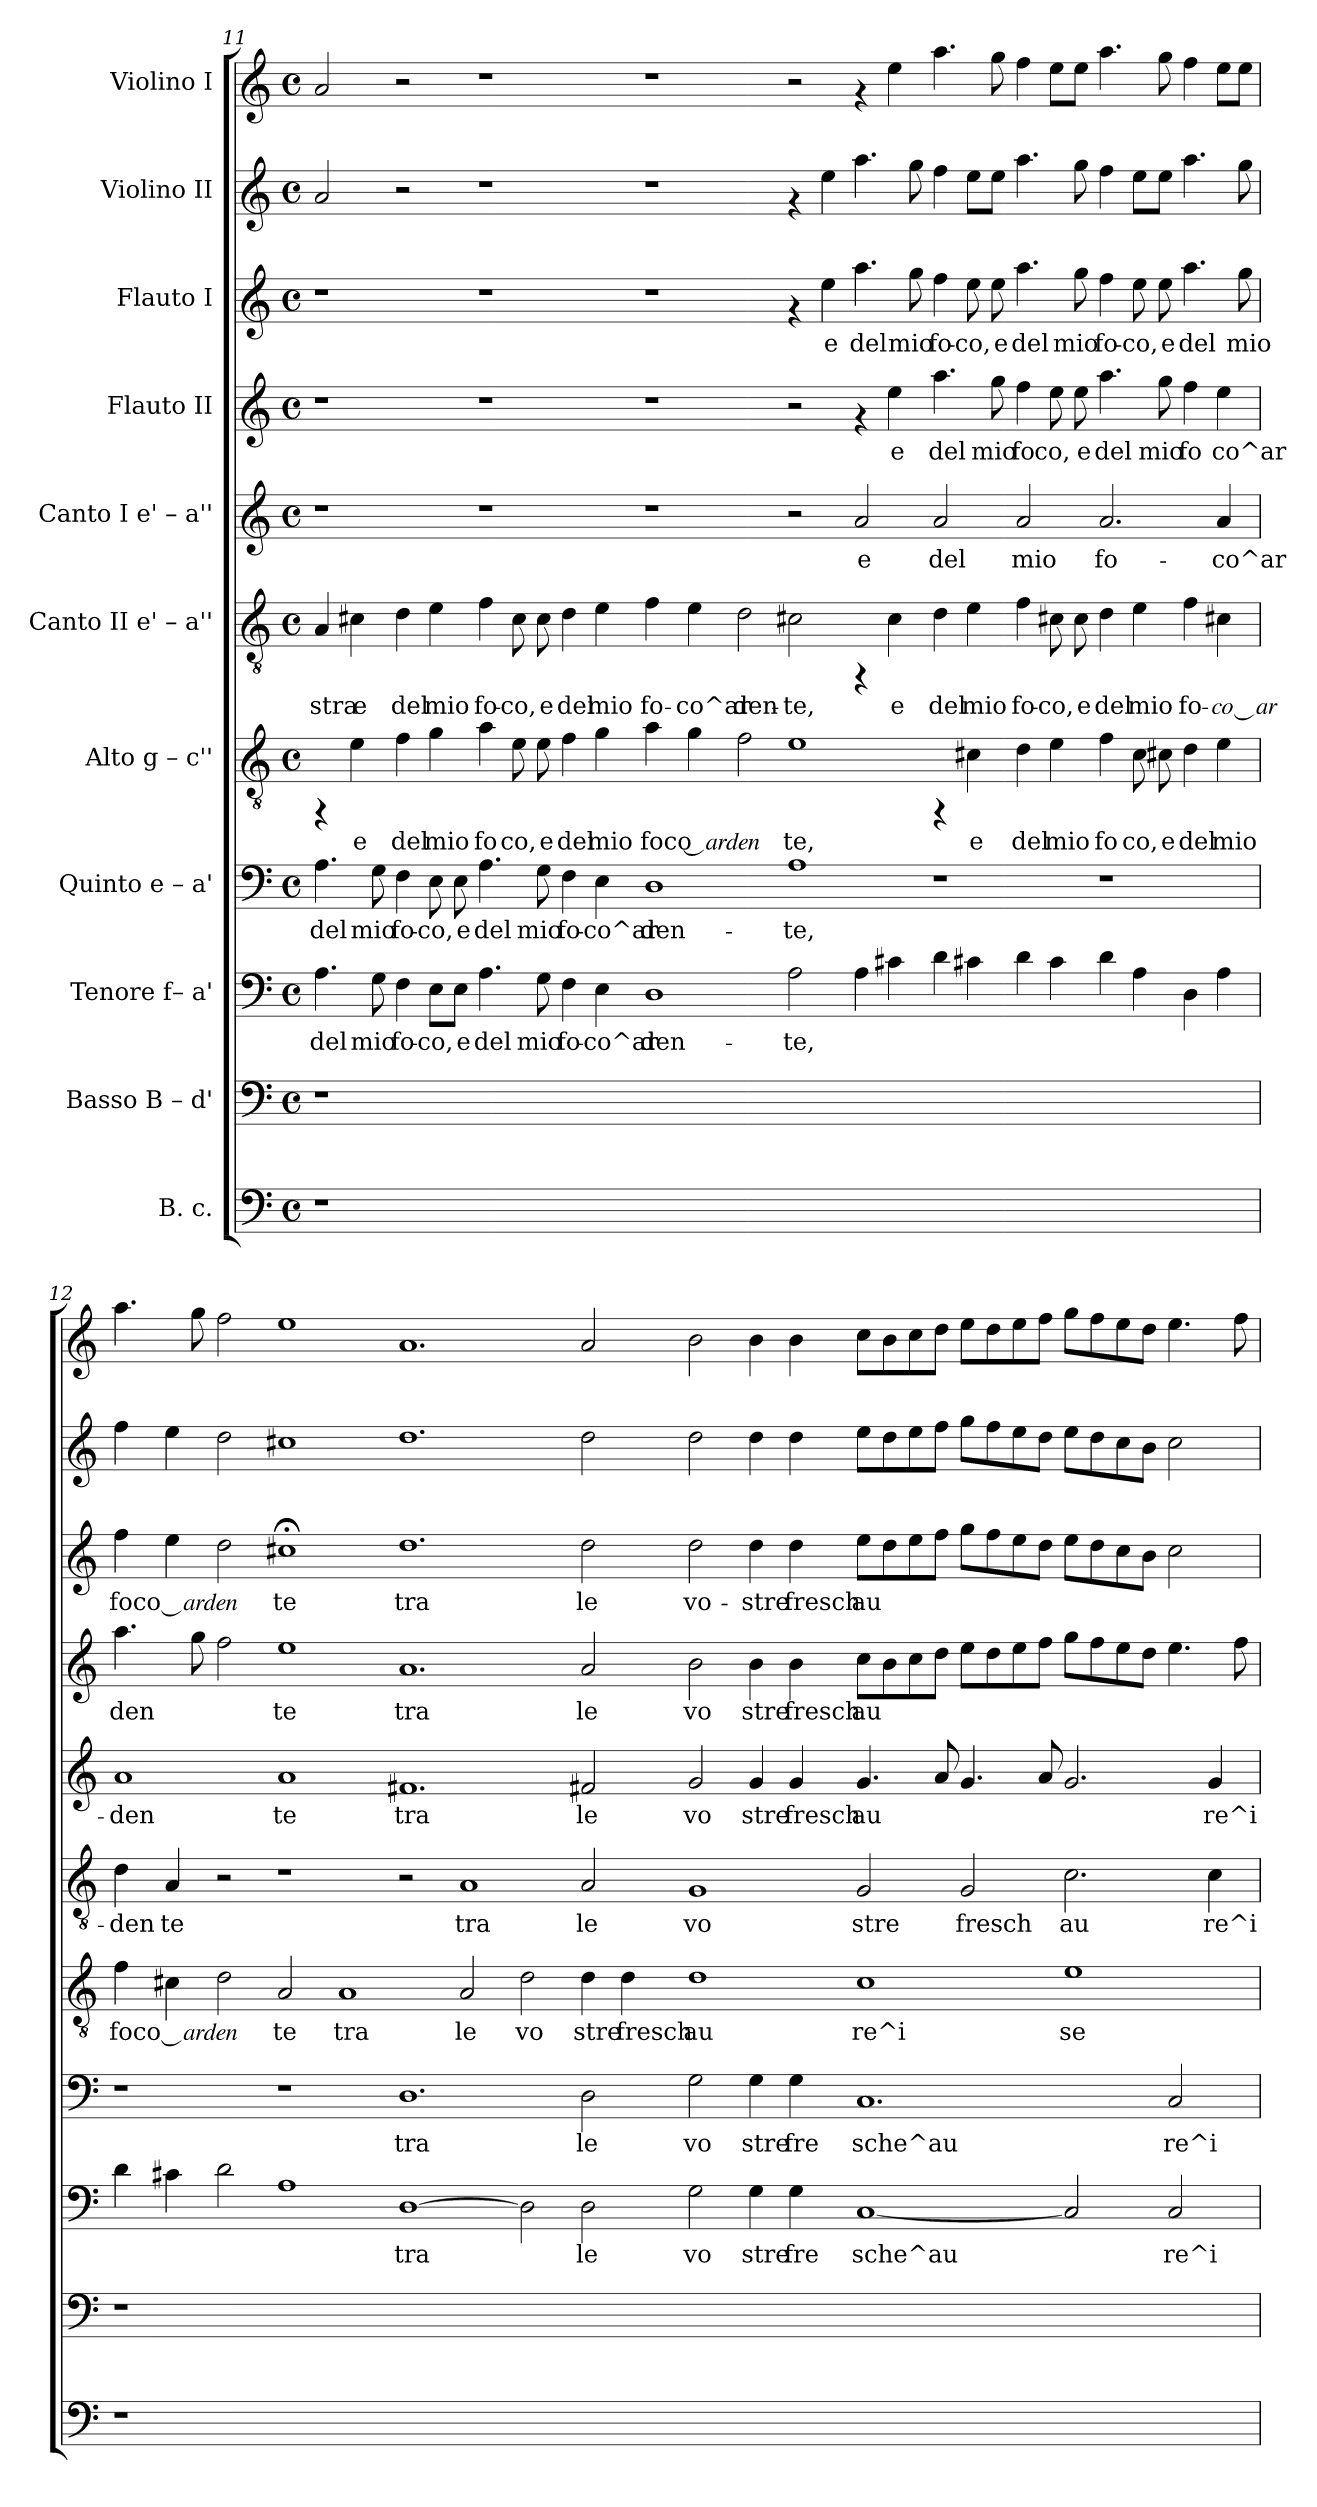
**kern	**kern	**kern	**text	**kern	**text	**kern	**text	**kern	**text	**kern	**text	**kern	**text	**kern	**text	**kern	**kern
*part11	*part10	*part9	*part9	*part8	*part8	*part7	*part7	*part6	*part6	*part5	*part5	*part4	*part4	*part3	*part3	*part2	*part1
*staff11	*staff10	*staff9	*staff9	*staff8	*staff8	*staff7	*staff7	*staff6	*staff6	*staff5	*staff5	*staff4	*staff4	*staff3	*staff3	*staff2	*staff1
*I"B. c.	*I"Basso  B – d'	*I"Tenore  f– a'	*	*I"Quinto  e – a'	*	*I"Alto  g – c''	*	*I"Canto II  e' – a''	*	*I"Canto I  e' – a''	*	*I"Flauto II	*	*I"Flauto I	*	*I"Violino II	*I"Violino I
!!LO:LB:g=z
*clefF4	*clefF4	*clefF4	*	*clefF4	*	*clefGv2	*	*clefGv2	*	*clefG2	*	*clefG2	*	*clefG2	*	*clefG2	*clefG2
*k[]	*k[]	*k[]	*	*k[]	*	*k[]	*	*k[]	*	*k[]	*	*k[]	*	*k[]	*	*k[]	*k[]
*C:	*C:	*C:	*	*C:	*	*C:	*	*C:	*	*C:	*	*C:	*	*C:	*	*C:	*C:
*M4/4	*M4/4	*M4/4	*	*M4/4	*	*M4/4	*	*M4/4	*	*M4/4	*	*M4/4	*	*M4/4	*	*M4/4	*M4/4
*met(c)	*met(c)	*met(c)	*	*met(c)	*	*met(c)	*	*met(c)	*	*met(c)	*	*met(c)	*	*met(c)	*	*met(c)	*met(c)
=11	=11	=11	=11	=11	=11	=11	=11	=11	=11	=11	=11	=11	=11	=11	=11	=11	=11
!	!	!	!LO:LY:a:rj	!	!LO:LY:b:rj	!	!	!	!LO:LY:b:rj	!	!	!	!	!	!	!	!
1r	1r	4.A\	del	4.A\	del	4rFF	.	4A/	stra	1r	.	1r	.	1r	.	2a/	2a/
!	!	!	!	!	!	!	!LO:LY:b:rj	!	!LO:LY:b:rj	!	!	!	!	!	!	!	!
.	.	.	.	.	.	4e\	e	4c#X\	e	.	.	.	.	.	.	.	.
!	!	!	!LO:LY:a:rj	!	!LO:LY:b:rj	!	!	!	!	!	!	!	!	!	!	!	!
.	.	8G\	mio	8G\	mio	.	.	.	.	.	.	.	.	.	.	.	.
!	!	!	!LO:LY:a:rj	!	!LO:LY:b:rj	!	!LO:LY:b:rj	!	!LO:LY:b:rj	!	!	!	!	!	!	!	!
.	.	4F\	fo-	4F\	fo-	4f\	del	4d\	del	.	.	.	.	.	.	2r	2r
!	!	!	!LO:LY:a:rj	!	!LO:LY:b:rj	!	!LO:LY:b:rj	!	!LO:LY:b:rj	!	!	!	!	!	!	!	!
.	.	8E\L	-co,	8E\	-co,	4g\	mio	4e\	mio	.	.	.	.	.	.	.	.
!	!	!	!LO:LY:a:rj	!	!LO:LY:b:rj	!	!	!	!	!	!	!	!	!	!	!	!
.	.	8E\J	e	8E\	e	.	.	.	.	.	.	.	.	.	.	.	.
!	!	!	!LO:LY:a:rj	!	!LO:LY:b:rj	!	!LO:LY:b:rj	!	!LO:LY:b:rj	!	!	!	!	!	!	!	!
00ryy	00ryy	4.A\	del	4.A\	del	4a\	fo	4f\	fo-	1r	.	1r	.	1r	.	1r	1r
!	!	!	!	!	!	!	!LO:LY:b:rj	!	!LO:LY:b:rj	!	!	!	!	!	!	!	!
.	.	.	.	.	.	8e\	co,	8c#\	-co,	.	.	.	.	.	.	.	.
!	!	!	!LO:LY:a:rj	!	!LO:LY:b:rj	!	!LO:LY:b:rj	!	!LO:LY:b:rj	!	!	!	!	!	!	!	!
.	.	8G\	mio	8G\	mio	8e\	e	8c#\	e	.	.	.	.	.	.	.	.
!	!	!	!LO:LY:a:rj	!	!LO:LY:b:rj	!	!LO:LY:b:rj	!	!LO:LY:b:rj	!	!	!	!	!	!	!	!
.	.	4F\	fo-	4F\	fo-	4f\	del	4d\	del	.	.	.	.	.	.	.	.
!	!	!	!LO:LY:a:rj	!	!LO:LY:b:rj	!	!LO:LY:b:rj	!	!LO:LY:b:rj	!	!	!	!	!	!	!	!
.	.	4E\	-co^ar-	4E\	-co^ar-	4g\	mio	4e\	mio	.	.	.	.	.	.	.	.
!	!	!	!LO:LY:a:rj	!	!LO:LY:b:rj	!	!LO:LY:b:rj	!	!LO:LY:b:rj	!	!	!	!	!	!	!	!
.	.	1D	-den-	1D	-den-	4a\	foco	4f\	fo-	1r	.	1r	.	1r	.	1r	1r
!	!	!	!	!	!	!	!LO:LY:b:rj	!	!LO:LY:b:rj	!	!	!	!	!	!	!	!
.	.	.	.	.	.	4g\	‿arden	4e\	-co^ar-	.	.	.	.	.	.	.	.
!	!	!	!	!	!	!	!LO:LY:b:rj	!	!LO:LY:b:rj	!	!	!	!	!	!	!	!
.	.	.	.	.	.	2f\	.	2d\	-den-	.	.	.	.	.	.	.	.
!	!	!	!LO:LY:a:rj	!	!LO:LY:b:rj	!	!LO:LY:b:rj	!	!LO:LY:b:rj	!	!	!	!	!	!	!	!
.	.	2A\	-te,	1A	-te,	1e	te,	2c#X\	-te,	2r	.	2r	.	4rf	.	4rf	2r
!	!	!	!	!	!	!	!	!	!	!	!	!	!	!	!LO:LY:b:cj	!	!
.	.	.	.	.	.	.	.	.	.	.	.	.	.	4ee\	e	4ee\	.
!	!	!	!LO:LY:a:rj	!	!	!	!	!	!	!	!LO:LY:b:rj	!	!	!	!LO:LY:b:cj	!	!
.	.	4A\	.	.	.	.	.	4rFF	.	2a/	e	4rf	.	4.aa\	del	4.aa\	4rf
!	!	!	!LO:LY:a:rj	!	!	!	!	!	!LO:LY:b:rj	!	!	!	!LO:LY:b	!	!	!	!
.	.	4c#X\	.	.	.	.	.	4c#\	e	.	.	4ee\	e	.	.	.	4ee\
!	!	!	!	!	!	!	!	!	!	!	!	!	!	!	!LO:LY:b:cj	!	!
.	.	.	.	.	.	.	.	.	.	.	.	.	.	8gg\	mio	8gg\	.
!	!	!	!LO:LY:a:rj	!	!	!	!	!	!LO:LY:b:rj	!	!LO:LY:b:rj	!	!LO:LY:b	!	!LO:LY:b:cj	!	!
.	.	4d\	.	1r	.	4rFF	.	4d\	del	2a/	del	4.aa\	del	4ff\	fo-	4ff\	4.aa\
!	!	!	!LO:LY:a:rj	!	!	!	!LO:LY:b:rj	!	!LO:LY:b:rj	!	!	!	!	!	!LO:LY:b:cj	!	!
.	.	4c#X\	.	.	.	4c#X\	e	4e\	mio	.	.	.	.	8ee\	-co,	8ee\L	.
!	!	!	!	!	!	!	!	!	!	!	!	!	!LO:LY:b	!	!LO:LY:b:cj	!	!
.	.	.	.	.	.	.	.	.	.	.	.	8gg\	mio	8ee\	e	8ee\J	8gg\
!	!	!	!LO:LY:a:rj	!	!	!	!LO:LY:b:rj	!	!LO:LY:b:rj	!	!LO:LY:b:rj	!	!LO:LY:b	!	!LO:LY:b:cj	!	!
.	.	4d\	.	.	.	4d\	del	4f\	fo-	2a/	mio	4ff\	fo	4.aa\	del	4.aa\	4ff\
!	!	!	!LO:LY:a:rj	!	!	!	!LO:LY:b:rj	!	!LO:LY:b:rj	!	!	!	!LO:LY:b	!	!	!	!
.	.	4c#\	.	.	.	4e\	mio	8c#X\	-co,	.	.	8ee\	co,	.	.	.	8ee\L
!	!	!	!	!	!	!	!	!	!LO:LY:b:rj	!	!	!	!LO:LY:b	!	!LO:LY:b:cj	!	!
.	.	.	.	.	.	.	.	8c#\	e	.	.	8ee\	e	8gg\	mio	8gg\	8ee\J
!	!	!	!LO:LY:a:rj	!	!	!	!LO:LY:b:rj	!	!LO:LY:b:rj	!	!LO:LY:b:rj	!	!LO:LY:b	!	!LO:LY:b:cj	!	!
1ryy	1ryy	4d\	.	1r	.	4f\	fo	4d\	del	2.a/	fo-	4.aa\	del	4ff\	fo-	4ff\	4.aa\
!	!	!	!LO:LY:a:rj	!	!	!	!LO:LY:b:rj	!	!LO:LY:b:rj	!	!	!	!	!	!LO:LY:b:cj	!	!
.	.	4A\	.	.	.	8c#\	co,	4e\	mio	.	.	.	.	8ee\	-co,	8ee\L	.
!	!	!	!	!	!	!	!LO:LY:b:rj	!	!	!	!	!	!LO:LY:b	!	!LO:LY:b:cj	!	!
.	.	.	.	.	.	8c#X\	e	.	.	.	.	8gg\	mio	8ee\	e	8ee\J	8gg\
!	!	!	!LO:LY:a:rj	!	!	!	!LO:LY:b:rj	!	!LO:LY:b:rj	!	!	!	!LO:LY:b	!	!LO:LY:b:cj	!	!
.	.	4D\	.	.	.	4d\	del	4f\	fo-	.	.	4ff\	fo	4.aa\	del	4.aa\	4ff\
!	!	!	!LO:LY:a:rj	!	!	!	!LO:LY:b:rj	!	!LO:LY:b:rj	!	!LO:LY:b:rj	!	!LO:LY:b	!	!	!	!
.	.	4A\	.	.	.	4e\	mio	4c#X\	-co‿ar-	4a/	-co^ar-	4ee\	co^ar	.	.	.	8ee\L
!	!	!	!	!	!	!	!	!	!	!	!	!	!	!	!LO:LY:b:cj	!	!
.	.	.	.	.	.	.	.	.	.	.	.	.	.	8gg\	mio	8gg\	8ee\J
!!LO:PB:g=z
=12	=12	=12	=12	=12	=12	=12	=12	=12	=12	=12	=12	=12	=12	=12	=12	=12	=12
!	!	!	!LO:LY:a:rj	!	!	!	!LO:LY:b:rj	!	!LO:LY:b:rj	!	!LO:LY:b:rj	!	!LO:LY:b	!	!LO:LY:b:cj	!	!
1r	1r	4d\	.	1r	.	4f\	foco	4d\	-den	1a	-den	4.aa\	den	4ff\	foco	4ff\	4.aa\
!	!	!	!LO:LY:a:rj	!	!	!	!LO:LY:b:rj	!	!LO:LY:b:rj	!	!	!	!	!	!LO:LY:b:cj	!	!
.	.	4c#X\	.	.	.	4c#X\	‿arden	4A/	te	.	.	.	.	4ee\	‿arden-	4ee\	.
!	!	!	!	!	!	!	!	!	!	!	!	!	!LO:LY:b	!	!	!	!
.	.	.	.	.	.	.	.	.	.	.	.	8gg\	.	.	.	.	8gg\
!	!	!	!LO:LY:a:rj	!	!	!	!LO:LY:b:rj	!	!	!	!	!	!LO:LY:b	!	!LO:LY:b:cj	!	!
.	.	2d\	.	.	.	2d\	.	2r	.	.	.	2ff\	.	2dd\	--	2dd\	2ff\
!	!	!	!LO:LY:a:rj	!	!	!	!LO:LY:b:rj	!	!	!	!LO:LY:b:rj	!	!LO:LY:b	!	!LO:LY:b:cj	!	!
00.ryy	00.ryy	1A	.	1r	.	2A/	te	1r	.	1a	te	1ee	te	1cc#X;<	-te	1cc#X	1ee
!	!	!	!	!	!	!	!LO:LY:b:rj	!	!	!	!	!	!	!	!	!	!
.	.	.	.	.	.	1A	tra	.	.	.	.	.	.	.	.	.	.
!	!	!	!LO:LY:a:rj	!	!LO:LY:b:rj	!	!	!	!	!	!LO:LY:b:rj	!	!LO:LY:b	!	!LO:LY:b:cj	!	!
.	.	[>1D	tra	1.D	tra	.	.	2r	.	1.f#X	tra	1.a	tra	1.dd	tra	1.dd	1.a
!	!	!	!	!	!	!	!LO:LY:b:rj	!	!LO:LY:b:rj	!	!	!	!	!	!	!	!
.	.	.	.	.	.	2A/	le	1A	tra	.	.	.	.	.	.	.	.
!	!	!	!LO:LY:a:rj	!	!	!	!LO:LY:b:rj	!	!	!	!	!	!	!	!	!	!
.	.	2D\]	.	.	.	2d\	vo	.	.	.	.	.	.	.	.	.	.
!	!	!	!LO:LY:a:rj	!	!LO:LY:b:rj	!	!LO:LY:b:rj	!	!LO:LY:b:rj	!	!LO:LY:b:rj	!	!LO:LY:b	!	!LO:LY:b:cj	!	!
.	.	2D\	le	2D\	le	4d\	stre	2A/	le	2f#X/	le	2a/	le	2dd\	le	2dd\	2a/
!	!	!	!	!	!	!	!LO:LY:b:rj	!	!	!	!	!	!	!	!	!	!
.	.	.	.	.	.	4d\	fresch	.	.	.	.	.	.	.	.	.	.
!	!	!	!LO:LY:a:rj	!	!LO:LY:b:rj	!	!LO:LY:b:rj	!	!LO:LY:b:rj	!	!LO:LY:b:rj	!	!LO:LY:b	!	!LO:LY:b:cj	!	!
.	.	2G\	vo	2G\	vo	1d	au	1G	vo	2g/	vo	2b\	vo	2dd\	vo-	2dd\	2b\
!	!	!	!LO:LY:a:rj	!	!LO:LY:b:rj	!	!	!	!	!	!LO:LY:b:rj	!	!LO:LY:b	!	!LO:LY:b:cj	!	!
.	.	4G\	stre	4G\	stre	.	.	.	.	4g/	stre	4b\	stre	4dd\	-stre	4dd\	4b\
!	!	!	!LO:LY:a:rj	!	!LO:LY:b:rj	!	!	!	!	!	!LO:LY:b:rj	!	!LO:LY:b	!	!LO:LY:b:cj	!	!
.	.	4G\	fre	4G\	fre	.	.	.	.	4g/	fresch	4b\	fresch	4dd\	fresch	4dd\	4b\
!	!	!	!LO:LY:a:rj	!	!LO:LY:b:rj	!	!LO:LY:b:rj	!	!LO:LY:b:rj	!	!LO:LY:b:rj	!	!LO:LY:b	!	!LO:LY:b:cj	!	!
.	.	[<1C	sche^au	1.C	sche^au	1c#	re^i	2G/	stre	4.g/	au	8cc\L	au	8ee\L	au-	8ee\L	8cc\L
!	!	!	!	!	!	!	!	!	!	!	!	!	!LO:LY:b	!	!LO:LY:b:cj	!	!
.	.	.	.	.	.	.	.	.	.	.	.	8b\	.	8dd\	--	8dd\	8b\
!	!	!	!	!	!	!	!	!	!	!	!	!	!LO:LY:b	!	!LO:LY:b:cj	!	!
.	.	.	.	.	.	.	.	.	.	.	.	8cc\	.	8ee\	--	8ee\	8cc\
!	!	!	!	!	!	!	!	!	!	!	!LO:LY:b:rj	!	!LO:LY:b	!	!LO:LY:b:cj	!	!
.	.	.	.	.	.	.	.	.	.	8a/	.	8dd\J	.	8ff\J	--	8ff\J	8dd\J
!	!	!	!	!	!	!	!	!	!LO:LY:b:rj	!	!LO:LY:b:rj	!	!LO:LY:b	!	!LO:LY:b:cj	!	!
.	.	.	.	.	.	.	.	2G/	fresch	4.g/	.	8ee\L	.	8gg\L	--	8gg\L	8ee\L
!	!	!	!	!	!	!	!	!	!	!	!	!	!LO:LY:b	!	!LO:LY:b:cj	!	!
.	.	.	.	.	.	.	.	.	.	.	.	8dd\	.	8ff\	--	8ff\	8dd\
!	!	!	!	!	!	!	!	!	!	!	!	!	!LO:LY:b	!	!LO:LY:b:cj	!	!
.	.	.	.	.	.	.	.	.	.	.	.	8ee\	.	8ee\	--	8ee\	8ee\
!	!	!	!	!	!	!	!	!	!	!	!LO:LY:b:rj	!	!LO:LY:b	!	!LO:LY:b:cj	!	!
.	.	.	.	.	.	.	.	.	.	8a/	.	8ff\J	.	8dd\J	--	8dd\J	8ff\J
!	!	!	!LO:LY:a:rj	!	!	!	!LO:LY:b:rj	!	!LO:LY:b:rj	!	!LO:LY:b:rj	!	!LO:LY:b	!	!LO:LY:b:cj	!	!
.	.	2C/]	.	.	.	1e	se	2.c\	au	2.g/	.	8gg\L	.	8ee\L	--	8ee\L	8gg\L
!	!	!	!	!	!	!	!	!	!	!	!	!	!LO:LY:b	!	!LO:LY:b:cj	!	!
.	.	.	.	.	.	.	.	.	.	.	.	8ff\	.	8dd\	--	8dd\	8ff\
!	!	!	!	!	!	!	!	!	!	!	!	!	!LO:LY:b	!	!LO:LY:b:cj	!	!
.	.	.	.	.	.	.	.	.	.	.	.	8ee\	.	8cc#\	--	8cc#\	8ee\
!	!	!	!	!	!	!	!	!	!	!	!	!	!LO:LY:b	!	!LO:LY:b:cj	!	!
.	.	.	.	.	.	.	.	.	.	.	.	8dd\J	.	8b\J	--	8b\J	8dd\J
!	!	!	!LO:LY:a:rj	!	!LO:LY:b:rj	!	!	!	!	!	!	!	!LO:LY:b	!	!LO:LY:b:cj	!	!
.	.	2C/	re^i	2C/	re^i	.	.	.	.	.	.	4.ee\	.	2cc#\	--	2cc#\	4.ee\
!	!	!	!	!	!	!	!	!	!LO:LY:b:rj	!	!LO:LY:b:rj	!	!	!	!	!	!
.	.	.	.	.	.	.	.	4c\	re^i	4g/	re^i	.	.	.	.	.	.
!	!	!	!	!	!	!	!	!	!	!	!	!	!LO:LY:b	!	!	!	!
.	.	.	.	.	.	.	.	.	.	.	.	8ff\	.	.	.	.	8ff\
=	=	=	=	=	=	=	=	=	=	=	=	=	=	=	=	=	=
*-	*-	*-	*-	*-	*-	*-	*-	*-	*-	*-	*-	*-	*-	*-	*-	*-	*-
